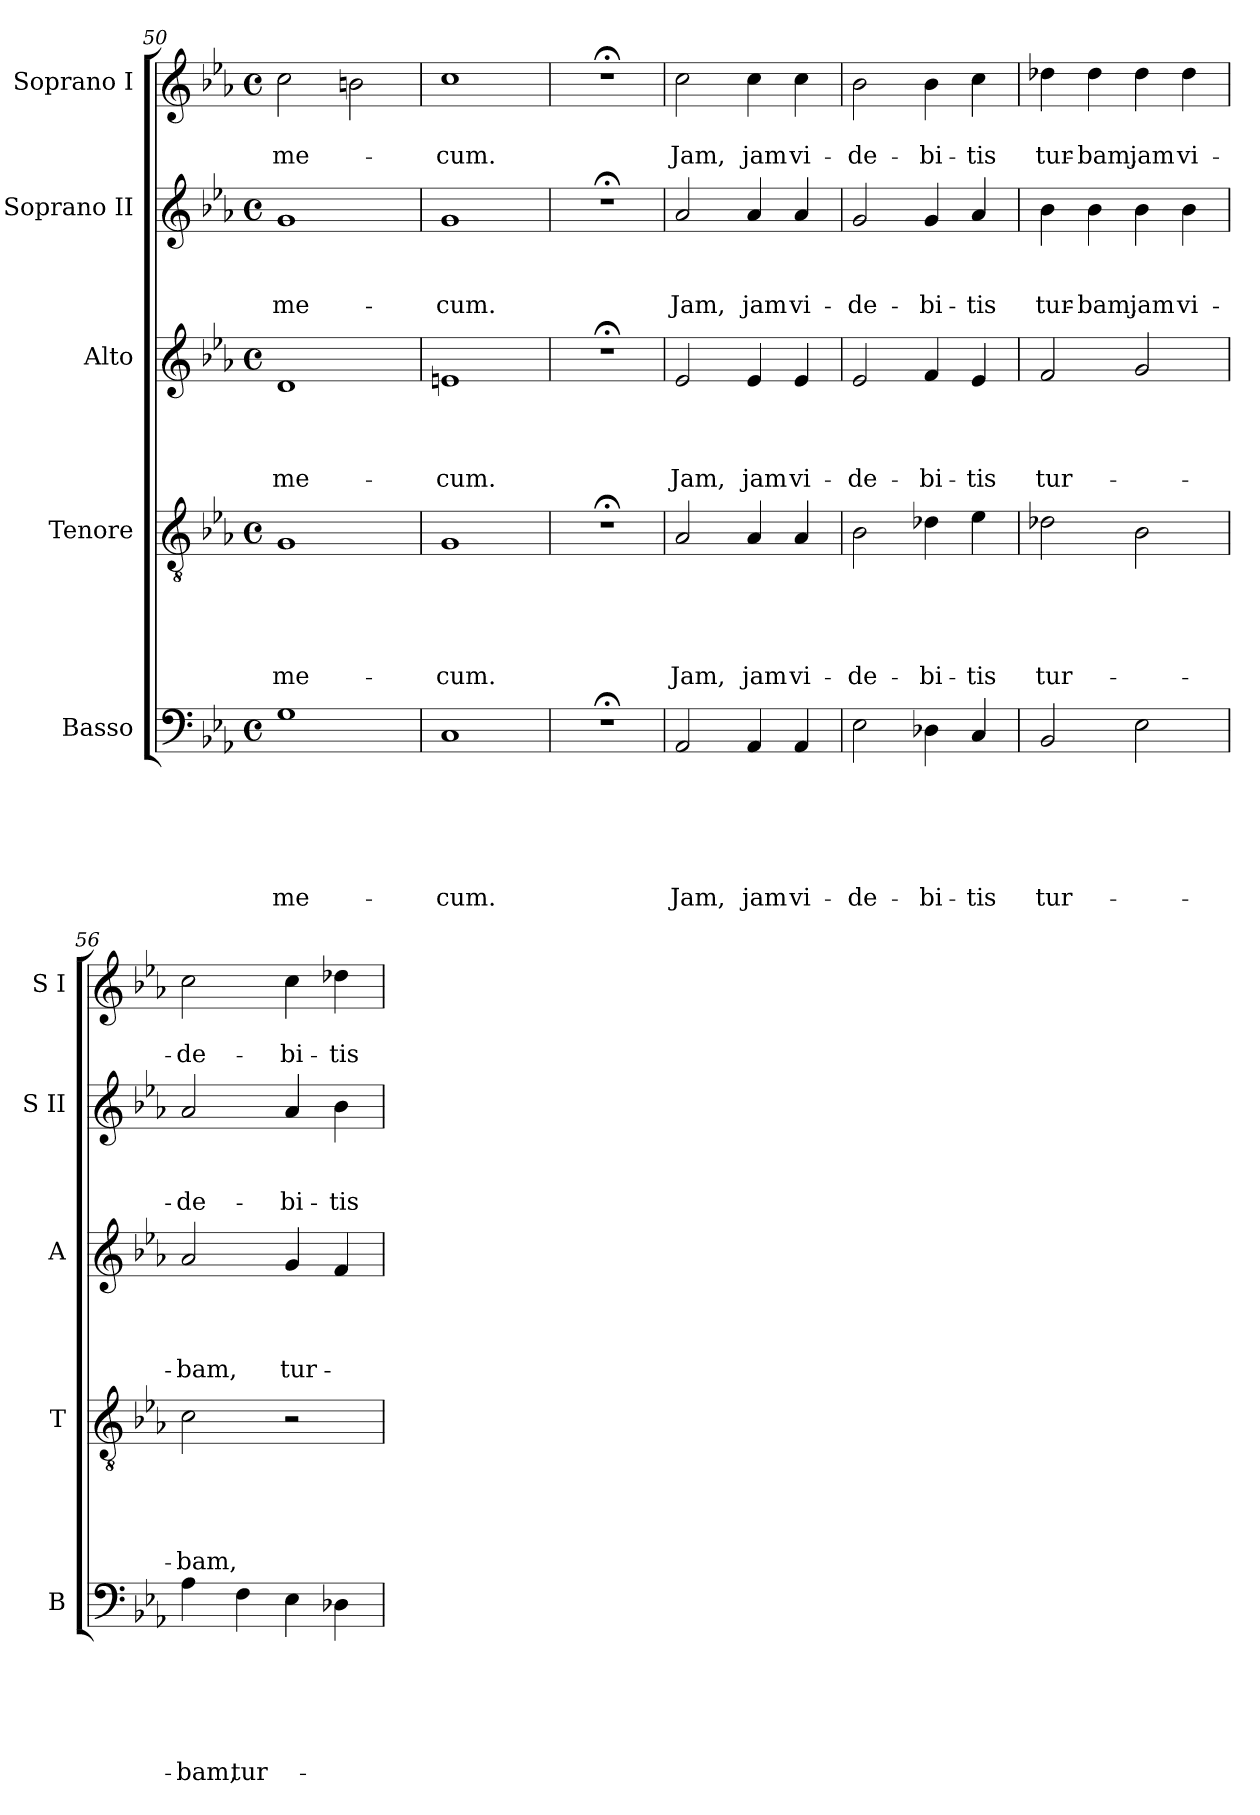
**kern	**text	**text	**text	**text	**text	**text	**kern	**text	**text	**text	**text	**text	**kern	**text	**text	**text	**text	**kern	**text	**text	**text	**kern	**text	**text
*part5	*part5	*part5	*part5	*part5	*part5	*part5	*part4	*part4	*part4	*part4	*part4	*part4	*part3	*part3	*part3	*part3	*part3	*part2	*part2	*part2	*part2	*part1	*part1	*part1
*staff5	*staff5	*staff5	*staff5	*staff5	*staff5	*staff5	*staff4	*staff4	*staff4	*staff4	*staff4	*staff4	*staff3	*staff3	*staff3	*staff3	*staff3	*staff2	*staff2	*staff2	*staff2	*staff1	*staff1	*staff1
*I"Basso	*	*	*	*	*	*	*I"Tenore	*	*	*	*	*	*I"Alto	*	*	*	*	*I"Soprano II	*	*	*	*I"Soprano I	*	*
*I'B	*	*	*	*	*	*	*I'T	*	*	*	*	*	*I'A	*	*	*	*	*I'S II	*	*	*	*I'S I	*	*
!!LO:LB:g=z
*clefF4	*	*	*	*	*	*	*clefGv2	*	*	*	*	*	*clefG2	*	*	*	*	*clefG2	*	*	*	*clefG2	*	*
*k[b-e-a-]	*	*	*	*	*	*	*k[b-e-a-]	*	*	*	*	*	*k[b-e-a-]	*	*	*	*	*k[b-e-a-]	*	*	*	*k[b-e-a-]	*	*
*c:	*	*	*	*	*	*	*c:	*	*	*	*	*	*c:	*	*	*	*	*c:	*	*	*	*c:	*	*
*M4/4	*	*	*	*	*	*	*M4/4	*	*	*	*	*	*M4/4	*	*	*	*	*M4/4	*	*	*	*M4/4	*	*
*met(c)	*	*	*	*	*	*	*met(c)	*	*	*	*	*	*met(c)	*	*	*	*	*met(c)	*	*	*	*met(c)	*	*
=50	=50	=50	=50	=50	=50	=50	=50	=50	=50	=50	=50	=50	=50	=50	=50	=50	=50	=50	=50	=50	=50	=50	=50	=50
1G	.	.	.	.	.	me-	1G	.	.	.	.	me-	1d	.	.	.	me-	1g	.	.	me-	2cc\	.	me-
.	.	.	.	.	.	.	.	.	.	.	.	.	.	.	.	.	.	.	.	.	.	2bn\	.	.
=51	=51	=51	=51	=51	=51	=51	=51	=51	=51	=51	=51	=51	=51	=51	=51	=51	=51	=51	=51	=51	=51	=51	=51	=51
1C	.	.	.	.	.	-cum.	1G	.	.	.	.	-cum.	1en	.	.	.	-cum.	1g	.	.	-cum.	1cc	.	-cum.
=52	=52	=52	=52	=52	=52	=52	=52	=52	=52	=52	=52	=52	=52	=52	=52	=52	=52	=52	=52	=52	=52	=52	=52	=52
1r;<	.	.	.	.	.	.	1r;<	.	.	.	.	.	1r;<	.	.	.	.	1r;<	.	.	.	1r;<	.	.
=53	=53	=53	=53	=53	=53	=53	=53	=53	=53	=53	=53	=53	=53	=53	=53	=53	=53	=53	=53	=53	=53	=53	=53	=53
2AA-/	.	.	.	.	.	Jam,	2A-/	.	.	.	.	Jam,	2e-/	.	.	.	Jam,	2a-/	.	.	Jam,	2cc\	.	Jam,
4AA-/	.	.	.	.	.	jam	4A-/	.	.	.	.	jam	4e-/	.	.	.	jam	4a-/	.	.	jam	4cc\	.	jam
4AA-/	.	.	.	.	.	vi-	4A-/	.	.	.	.	vi-	4e-/	.	.	.	vi-	4a-/	.	.	vi-	4cc\	.	vi-
=54	=54	=54	=54	=54	=54	=54	=54	=54	=54	=54	=54	=54	=54	=54	=54	=54	=54	=54	=54	=54	=54	=54	=54	=54
2E-\	.	.	.	.	.	-de-	2B-\	.	.	.	.	-de-	2e-/	.	.	.	-de-	2g/	.	.	-de-	2b-\	.	-de-
4D-X\	.	.	.	.	.	-bi-	4d-X\	.	.	.	.	-bi-	4f/	.	.	.	-bi-	4g/	.	.	-bi-	4b-\	.	-bi-
4C/	.	.	.	.	.	-tis	4e-\	.	.	.	.	-tis	4e-/	.	.	.	-tis	4a-/	.	.	-tis	4cc\	.	-tis
=55	=55	=55	=55	=55	=55	=55	=55	=55	=55	=55	=55	=55	=55	=55	=55	=55	=55	=55	=55	=55	=55	=55	=55	=55
2BB-/	.	.	.	.	.	tur-	2d-X\	.	.	.	.	tur-	2f/	.	.	.	tur-	4b-\	.	.	tur-	4dd-X\	.	tur-
.	.	.	.	.	.	.	.	.	.	.	.	.	.	.	.	.	.	4b-\	.	.	-bam,	4dd-\	.	-bam,
2E-\	.	.	.	.	.	.	2B-\	.	.	.	.	.	2g/	.	.	.	.	4b-\	.	.	jam	4dd-\	.	jam
.	.	.	.	.	.	.	.	.	.	.	.	.	.	.	.	.	.	4b-\	.	.	vi-	4dd-\	.	vi-
=56	=56	=56	=56	=56	=56	=56	=56	=56	=56	=56	=56	=56	=56	=56	=56	=56	=56	=56	=56	=56	=56	=56	=56	=56
4A-\	.	.	.	.	.	-bam,	2c\	.	.	.	.	-bam,	2a-/	.	.	.	-bam,	2a-/	.	.	-de-	2cc\	.	-de-
4F\	.	.	.	.	.	tur-	.	.	.	.	.	.	.	.	.	.	.	.	.	.	.	.	.	.
4E-\	.	.	.	.	.	.	2r	.	.	.	.	.	4g/	.	.	.	tur-	4a-/	.	.	-bi-	4cc\	.	-bi-
4D-X\	.	.	.	.	.	.	.	.	.	.	.	.	4f/	.	.	.	.	4b-\	.	.	-tis	4dd-X\	.	-tis
=	=	=	=	=	=	=	=	=	=	=	=	=	=	=	=	=	=	=	=	=	=	=	=	=
*-	*-	*-	*-	*-	*-	*-	*-	*-	*-	*-	*-	*-	*-	*-	*-	*-	*-	*-	*-	*-	*-	*-	*-	*-
